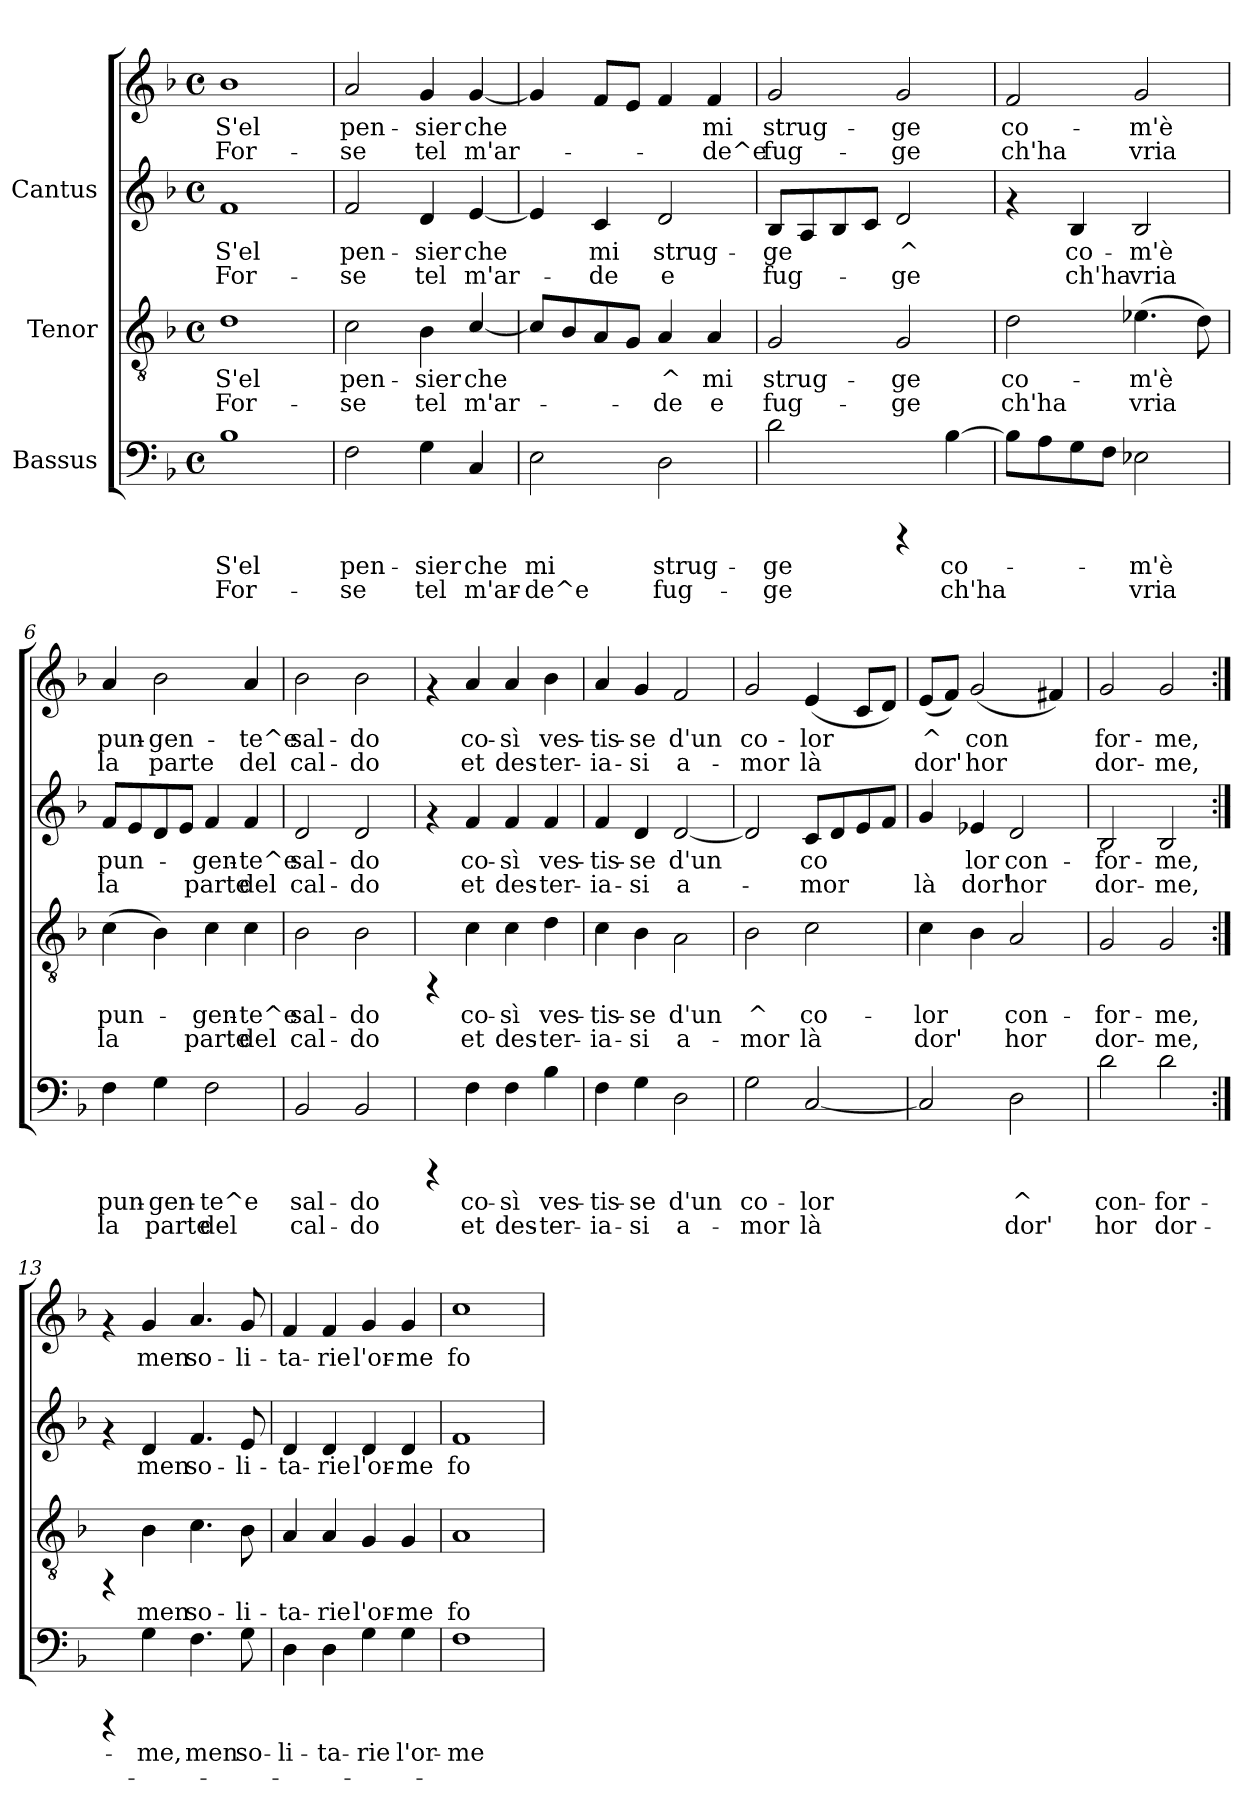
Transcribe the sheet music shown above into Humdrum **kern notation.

**kern	**text	**text	**kern	**text	**text	**kern	**text	**text	**kern	**text	**text
*part3	*part3	*part3	*part2	*part2	*part2	*part1	*part1	*part1	*part1	*part1	*part1
*staff4	*staff4	*staff4	*staff3	*staff3	*staff3	*staff2	*staff2	*staff2	*staff1	*staff1	*staff1
*I"Bassus	*	*	*I"Tenor	*	*	*I"Cantus	*	*	*	*	*
!!LO:PB:g=z
*stria5	*	*	*stria5	*	*	*stria5	*	*	*stria5	*	*
*clefF4	*	*	*clefGv2	*	*	*clefG2	*	*	*clefG2	*	*
*k[b-]	*	*	*k[b-]	*	*	*k[b-]	*	*	*k[b-]	*	*
*F:	*	*	*F:	*	*	*F:	*	*	*F:	*	*
*M4/4	*	*	*M4/4	*	*	*M4/4	*	*	*M4/4	*	*
*met(c)	*	*	*met(c)	*	*	*met(c)	*	*	*met(c)	*	*
*MM144	*	*	*MM144	*	*	*MM144	*	*	*MM144	*	*
=1	=1	=1	=1	=1	=1	=1	=1	=1	=1	=1	=1
!	!LO:LY:b:cj	!LO:LY:b:cj	!	!LO:LY:b:cj	!LO:LY:b:cj	!	!LO:LY:b:cj	!LO:LY:b:cj	!	!LO:LY:b:cj	!LO:LY:b:cj
1B-	S'el	For-	1d	S'el	For-	1f	-S'el	For-	1b-	S'el	For-
=2	=2	=2	=2	=2	=2	=2	=2	=2	=2	=2	=2
!	!LO:LY:b:cj	!LO:LY:b:cj	!	!LO:LY:b:cj	!LO:LY:b:cj	!	!LO:LY:b:cj	!LO:LY:b:cj	!	!LO:LY:b:cj	!LO:LY:b:cj
2F\	-pen-	-se	2c\	-pen-	-se	2f/	-pen-	-se	2a/	-pen-	-se
!	!LO:LY:b:cj	!LO:LY:b:cj	!	!LO:LY:b:cj	!LO:LY:b:cj	!	!LO:LY:b:cj	!LO:LY:b:cj	!	!LO:LY:b:cj	!LO:LY:b:cj
4G\	sier	tel	4B-\	sier	tel	4d/	sier	tel	4g/	sier	tel
!	!LO:LY:b:cj	!LO:LY:b:cj	!	!LO:LY:b:cj	!LO:LY:b:cj	!	!LO:LY:b:cj	!LO:LY:b:cj	!	!LO:LY:b:cj	!LO:LY:b:cj
4C/	che	m'ar-	[<4c/	che	m'ar-	[<4e/	che	m'ar-	[<4g/	che	m'ar-
=3	=3	=3	=3	=3	=3	=3	=3	=3	=3	=3	=3
!	!LO:LY:b:cj	!LO:LY:b:cj	!	!LO:LY:b:cj	!LO:LY:b:cj	!	!LO:LY:b:cj	!LO:LY:b:cj	!	!LO:LY:b:cj	!LO:LY:b:cj
2E\	-mi	de^e	8c/L]	-	.	4e/]	.	.	4g/]	-	.
!	!	!	!	!LO:LY:b:cj	!LO:LY:b:cj	!	!	!	!	!	!
.	.	.	8B-/	.	.	.	.	.	.	.	.
!	!	!	!	!LO:LY:b:cj	!LO:LY:b:cj	!	!LO:LY:b:cj	!LO:LY:b:cj	!	!LO:LY:b:cj	!LO:LY:b:cj
.	.	.	8A/	.	.	4c/	mi	de	8f/L	.	.
!	!	!	!	!LO:LY:b:cj	!LO:LY:b:cj	!	!	!	!	!LO:LY:b:cj	!LO:LY:b:cj
.	.	.	8G/J	.	.	.	.	.	8e/J	.	.
!	!LO:LY:b:cj	!LO:LY:b:cj	!	!LO:LY:b:cj	!LO:LY:b:cj	!	!LO:LY:b:cj	!LO:LY:b:cj	!	!LO:LY:b:cj	!LO:LY:b:cj
2D\	strug-	-fug-	4A/	^	de	2d/	strug-	-e	4f/	.	.
!	!	!	!	!LO:LY:b:cj	!LO:LY:b:cj	!	!	!	!	!LO:LY:b:cj	!LO:LY:b:cj
.	.	.	4A/	mi	e	.	.	.	4f/	mi	de^e
=4	=4	=4	=4	=4	=4	=4	=4	=4	=4	=4	=4
!	!LO:LY:b:cj	!LO:LY:b:cj	!	!LO:LY:b:cj	!LO:LY:b:cj	!	!LO:LY:b:cj	!LO:LY:b:cj	!	!LO:LY:b:cj	!LO:LY:b:cj
2d\	-ge	ge	2G/	strug-	-fug-	8B-/L	ge	fug-	2g/	strug-	-fug-
!	!	!	!	!	!	!	!LO:LY:b:cj	!LO:LY:b:cj	!	!	!
.	.	.	.	.	.	8A/	-	.	.	.	.
!	!	!	!	!	!	!	!LO:LY:b:cj	!LO:LY:b:cj	!	!	!
.	.	.	.	.	.	8B-/	.	.	.	.	.
!	!	!	!	!	!	!	!LO:LY:b:cj	!LO:LY:b:cj	!	!	!
.	.	.	.	.	.	8c/J	.	.	.	.	.
!	!	!	!	!LO:LY:b:cj	!LO:LY:b:cj	!	!LO:LY:b:cj	!LO:LY:b:cj	!	!LO:LY:b:cj	!LO:LY:b:cj
4rCCC	.	.	2G/	-ge	ge	2d/	^	ge	2g/	-ge	ge
!	!LO:LY:b:cj	!LO:LY:b:cj	!	!	!	!	!	!	!	!	!
[>4B-\	co-	-ch'ha	.	.	.	.	.	.	.	.	.
=5	=5	=5	=5	=5	=5	=5	=5	=5	=5	=5	=5
!	!LO:LY:b:cj	!LO:LY:b:cj	!	!LO:LY:b:cj	!LO:LY:b:cj	!	!	!	!	!LO:LY:b:cj	!LO:LY:b:cj
8B-\L]	.	.	2d\	co-	-ch'ha	4rf	.	.	2f/	co-	-ch'ha
!	!LO:LY:b:cj	!LO:LY:b:cj	!	!	!	!	!	!	!	!	!
8A\	.	.	.	.	.	.	.	.	.	.	.
!	!LO:LY:b:cj	!LO:LY:b:cj	!	!	!	!	!LO:LY:b:cj	!LO:LY:b:cj	!	!	!
8G\	.	.	.	.	.	4B-/	co-	-ch'ha	.	.	.
!	!LO:LY:b:cj	!LO:LY:b:cj	!	!	!	!	!	!	!	!	!
8F\J	.	.	.	.	.	.	.	.	.	.	.
!	!LO:LY:b:cj	!LO:LY:b:cj	!	!LO:LY:b:cj	!LO:LY:b:cj	!	!LO:LY:b:cj	!LO:LY:b:cj	!	!LO:LY:b:cj	!LO:LY:b:cj
2E-X\	m'è	vria	(>4.e-X\	m'è	vria	2B-/	m'è	vria	2g/	m'è	vria
!	!	!	!	!LO:LY:b:cj	!LO:LY:b:cj	!	!	!	!	!	!
.	.	.	8d\)	.	.	.	.	.	.	.	.
!!LO:LB:g=z
=6	=6	=6	=6	=6	=6	=6	=6	=6	=6	=6	=6
!	!LO:LY:b:cj	!LO:LY:b:cj	!	!LO:LY:b:cj	!LO:LY:b:cj	!	!LO:LY:b:cj	!LO:LY:b:cj	!	!LO:LY:b:cj	!LO:LY:b:cj
4F\	pun-	-la	(>4c\	pun-	-la	8f/L	pun-	-la	4a/	pun-	-la
!	!	!	!	!	!	!	!LO:LY:b:cj	!LO:LY:b:cj	!	!	!
.	.	.	.	.	.	8e/	.	.	.	.	.
!	!LO:LY:b:cj	!LO:LY:b:cj	!	!LO:LY:b:cj	!LO:LY:b:cj	!	!LO:LY:b:cj	!LO:LY:b:cj	!	!LO:LY:b:cj	!LO:LY:b:cj
4G\	gen-	-parte	4B-\)	.	.	8d/	.	.	2b-\	gen-	-parte
!	!	!	!	!	!	!	!LO:LY:b:cj	!LO:LY:b:cj	!	!	!
.	.	.	.	.	.	8e/J	.	.	.	.	.
!	!LO:LY:b:cj	!LO:LY:b:cj	!	!LO:LY:b:cj	!LO:LY:b:cj	!	!LO:LY:b:cj	!LO:LY:b:cj	!	!	!
2F\	te^e	del	4c\	gen-	-parte	4f/	gen-	-parte	.	.	.
!	!	!	!	!LO:LY:b:cj	!LO:LY:b:cj	!	!LO:LY:b:cj	!LO:LY:b:cj	!	!LO:LY:b:cj	!LO:LY:b:cj
.	.	.	4c\	te^e	del	4f/	te^e	del	4a/	te^e	del
=7	=7	=7	=7	=7	=7	=7	=7	=7	=7	=7	=7
!	!LO:LY:b:cj	!LO:LY:b:cj	!	!LO:LY:b:cj	!LO:LY:b:cj	!	!LO:LY:b:cj	!LO:LY:b:cj	!	!LO:LY:b:cj	!LO:LY:b:cj
2BB-/	sal-	-cal-	2B-\	sal-	-cal-	2d/	sal-	-cal-	2b-\	sal-	-cal-
!	!LO:LY:b:cj	!LO:LY:b:cj	!	!LO:LY:b:cj	!LO:LY:b:cj	!	!LO:LY:b:cj	!LO:LY:b:cj	!	!LO:LY:b:cj	!LO:LY:b:cj
2BB-/	-do	do	2B-\	-do	do	2d/	-do	do	2b-\	-do	do
=8	=8	=8	=8	=8	=8	=8	=8	=8	=8	=8	=8
4rCCC	.	.	4rFF	.	.	4rf	.	.	4rf	.	.
!	!LO:LY:b:cj	!LO:LY:b:cj	!	!LO:LY:b:cj	!LO:LY:b:cj	!	!LO:LY:b:cj	!LO:LY:b:cj	!	!LO:LY:b:cj	!LO:LY:b:cj
4F\	co-	-et	4c\	co-	-et	4f/	-co-	-et	4a/	co-	-et
!	!LO:LY:b:cj	!LO:LY:b:cj	!	!LO:LY:b:cj	!LO:LY:b:cj	!	!LO:LY:b:cj	!LO:LY:b:cj	!	!LO:LY:b:cj	!LO:LY:b:cj
4F\	sì	des-	4c\	sì	des-	4f/	sì	des-	4a/	sì	des-
!	!LO:LY:b:cj	!LO:LY:b:cj	!	!LO:LY:b:cj	!LO:LY:b:cj	!	!LO:LY:b:cj	!LO:LY:b:cj	!	!LO:LY:b:cj	!LO:LY:b:cj
4B-\	-ves-	-ter-	4d\	-ves-	-ter-	4f/	-ves-	-ter-	4b-\	-ves-	-ter-
=9	=9	=9	=9	=9	=9	=9	=9	=9	=9	=9	=9
!	!LO:LY:b:cj	!LO:LY:b:cj	!	!LO:LY:b:cj	!LO:LY:b:cj	!	!LO:LY:b:cj	!LO:LY:b:cj	!	!LO:LY:b:cj	!LO:LY:b:cj
4F\	-tis-	-ia-	4c\	-tis-	-ia-	4f/	-tis-	-ia-	4a/	-tis-	-ia-
!	!LO:LY:b:cj	!LO:LY:b:cj	!	!LO:LY:b:cj	!LO:LY:b:cj	!	!LO:LY:b:cj	!LO:LY:b:cj	!	!LO:LY:b:cj	!LO:LY:b:cj
4G\	-se	si	4B-\	-se	si	4d/	-se	si	4g/	-se	si
!	!LO:LY:b:cj	!LO:LY:b:cj	!	!LO:LY:b:cj	!LO:LY:b:cj	!	!LO:LY:b:cj	!LO:LY:b:cj	!	!LO:LY:b:cj	!LO:LY:b:cj
2D\	d'un	a-	2A\	d'un	a-	[<2d/	d'un	a-	2f/	d'un	a-
=10	=10	=10	=10	=10	=10	=10	=10	=10	=10	=10	=10
!	!LO:LY:b:cj	!LO:LY:b:cj	!	!LO:LY:b:cj	!LO:LY:b:cj	!	!LO:LY:b:cj	!LO:LY:b:cj	!	!LO:LY:b:cj	!LO:LY:b:cj
2G\	-co-	-mor	2B-\	-^	mor	2d/]	.	.	2g/	-co-	-mor
!	!LO:LY:b:cj	!LO:LY:b:cj	!	!LO:LY:b:cj	!LO:LY:b:cj	!	!LO:LY:b:cj	!LO:LY:b:cj	!	!LO:LY:b:cj	!LO:LY:b:cj
[<2C/	lor	là	2c\	co-	-là	8c/L	co	mor	(<4e/	lor	là
!	!	!	!	!	!	!	!LO:LY:b:cj	!LO:LY:b:cj	!	!	!
.	.	.	.	.	.	8d/	.	.	.	.	.
!	!	!	!	!	!	!	!LO:LY:b:cj	!LO:LY:b:cj	!	!LO:LY:b:cj	!LO:LY:b:cj
.	.	.	.	.	.	8e/	.	.	8c/L	.	.
!	!	!	!	!	!	!	!LO:LY:b:cj	!LO:LY:b:cj	!	!LO:LY:b:cj	!LO:LY:b:cj
.	.	.	.	.	.	8f/J	.	.	8d/J)	.	.
!!LO:LB:g=z
=11	=11	=11	=11	=11	=11	=11	=11	=11	=11	=11	=11
!	!LO:LY:b:cj	!LO:LY:b:cj	!	!LO:LY:b:cj	!LO:LY:b:cj	!	!LO:LY:b:cj	!LO:LY:b:cj	!	!LO:LY:b:cj	!LO:LY:b:cj
2C/]	.	.	4c\	lor	dor'	4g/	-	-là	(<8e/L	^	dor'
!	!	!	!	!	!	!	!	!	!	!LO:LY:b:cj	!LO:LY:b:cj
.	.	.	.	.	.	.	.	.	8f/J)	.	.
!	!	!	!	!LO:LY:b:cj	!LO:LY:b:cj	!	!LO:LY:b:cj	!LO:LY:b:cj	!	!LO:LY:b:cj	!LO:LY:b:cj
.	.	.	4B-\	.	.	4e-X/	lor	dor'	(<2g/	con-	-hor
!	!LO:LY:b:cj	!LO:LY:b:cj	!	!LO:LY:b:cj	!LO:LY:b:cj	!	!LO:LY:b:cj	!LO:LY:b:cj	!	!	!
2D\	^	dor'	2A/	con-	-hor	2d/	con-	-hor	.	.	.
!	!	!	!	!	!	!	!	!	!	!LO:LY:b:cj	!LO:LY:b:cj
.	.	.	.	.	.	.	.	.	4f#X/)	-	-
=12	=12	=12	=12	=12	=12	=12	=12	=12	=12	=12	=12
!	!LO:LY:b:cj	!LO:LY:b:cj	!	!LO:LY:b:cj	!LO:LY:b:cj	!	!LO:LY:b:cj	!LO:LY:b:cj	!	!LO:LY:b:cj	!LO:LY:b:cj
2d\	con-	-hor	2G/	for-	-dor-	2B-/	for-	-dor-	2g/	for-	-dor-
!	!LO:LY:b:cj	!LO:LY:b:cj	!	!LO:LY:b:cj	!LO:LY:b:cj	!	!LO:LY:b:cj	!LO:LY:b:cj	!	!LO:LY:b:cj	!LO:LY:b:cj
2d\	for-	-dor-	2G/	-me,	me,	2B-/	-me,	me,	2g/	-me,	me,
=13:|!	=13:|!	=13:|!	=13:|!	=13:|!	=13:|!	=13:|!	=13:|!	=13:|!	=13:|!	=13:|!	=13:|!
4rCCC	.	.	4rFF	.	.	4rf	.	.	4rf	.	.
!	!LO:LY:b:cj	!	!	!LO:LY:b:cj	!	!	!LO:LY:b:cj	!	!	!LO:LY:b:cj	!
4G\	-me,	.	4B-\	men	.	4d/	-men	.	4g/	men	.
!	!LO:LY:b:cj	!	!	!LO:LY:b:cj	!	!	!LO:LY:b:cj	!	!	!LO:LY:b:cj	!
4.F\	men	.	4.c\	so-	.	4.f/	so-	.	4.a/	so-	.
!	!LO:LY:b:cj	!	!	!LO:LY:b:cj	!	!	!LO:LY:b:cj	!	!	!LO:LY:b:cj	!
8G\	so-	.	8B-\	-li-	.	8e/	-li-	.	8g/	-li-	.
=14	=14	=14	=14	=14	=14	=14	=14	=14	=14	=14	=14
!	!LO:LY:b:cj	!	!	!LO:LY:b:cj	!	!	!LO:LY:b:cj	!	!	!LO:LY:b:cj	!
4D\	-li-	.	4A/	-ta-	.	4d/	ta-	.	4f/	-ta-	.
!	!LO:LY:b:cj	!	!	!LO:LY:b:cj	!	!	!LO:LY:b:cj	!	!	!LO:LY:b:cj	!
4D\	-ta-	.	4A/	-rie	.	4d/	-rie	.	4f/	-rie	.
!	!LO:LY:b:cj	!	!	!LO:LY:b:cj	!	!	!LO:LY:b:cj	!	!	!LO:LY:b:cj	!
4G\	-rie	.	4G/	l'or-	.	4d/	l'or-	.	4g/	l'or-	.
!	!LO:LY:b:cj	!	!	!LO:LY:b:cj	!	!	!LO:LY:b:cj	!	!	!LO:LY:b:cj	!
4G\	l'or-	.	4G/	-me	.	4d/	-me	.	4g/	-me	.
=15	=15	=15	=15	=15	=15	=15	=15	=15	=15	=15	=15
!	!LO:LY:b:cj	!	!	!LO:LY:b:cj	!	!	!LO:LY:b:cj	!	!	!LO:LY:b:cj	!
1F	-me	.	1A	fo-	.	1f	-fo-	.	1cc	fo-	.
=	=	=	=	=	=	=	=	=	=	=	=
*-	*-	*-	*-	*-	*-	*-	*-	*-	*-	*-	*-
